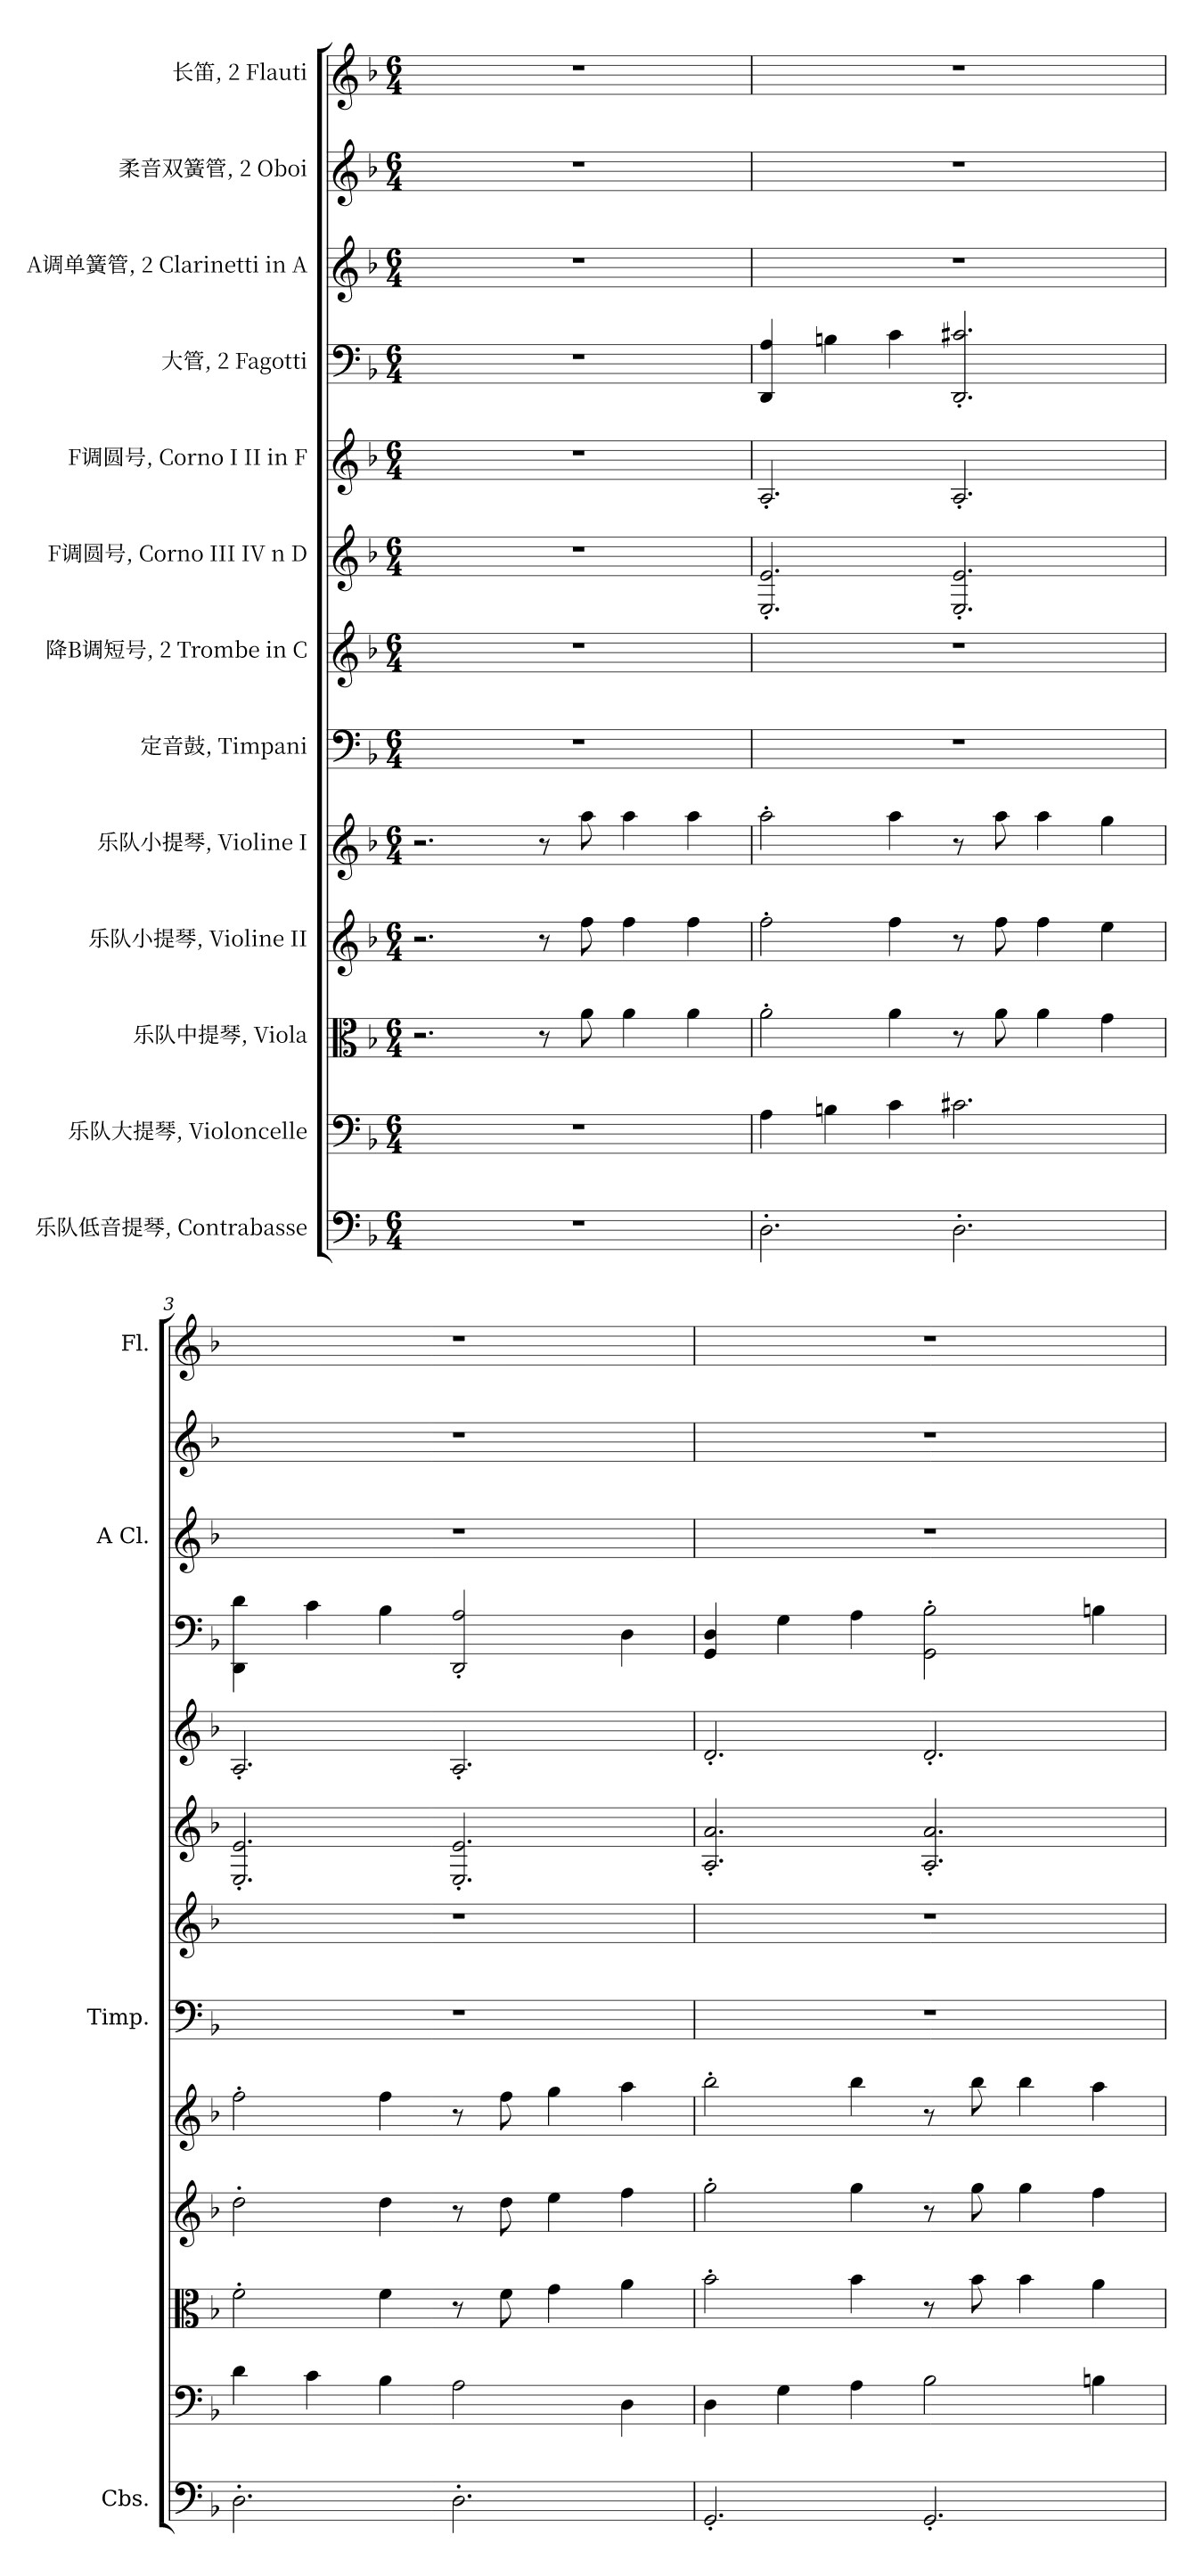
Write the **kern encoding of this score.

**kern	**kern	**kern	**kern	**kern	**kern	**kern	**kern	**kern	**kern	**kern	**kern	**kern
*part13	*part12	*part11	*part10	*part9	*part8	*part7	*part6	*part5	*part4	*part3	*part2	*part1
*staff13	*staff12	*staff11	*staff10	*staff9	*staff8	*staff7	*staff6	*staff5	*staff4	*staff3	*staff2	*staff1
*I"乐队低音提琴, Contrabasse	*I"乐队大提琴, Violoncelle	*I"乐队中提琴, Viola	*I"乐队小提琴, Violine II	*I"乐队小提琴, Violine I	*I"定音鼓, Timpani	*I"降B调短号, 2 Trombe in C	*I"F调圆号, Corno III IV n D	*I"F调圆号, Corno I II in F	*I"大管, 2 Fagotti	*I"A调单簧管, 2 Clarinetti in A	*I"柔音双簧管, 2 Oboi	*I"长笛, 2 Flauti
*I'Cbs.	*	*	*	*	*I'Timp.	*	*	*	*	*I'A Cl.	*	*I'Fl.
*clefF4	*clefF4	*clefC3	*clefG2	*clefG2	*clefF4	*clefG2	*clefG2	*clefG2	*clefF4	*clefG2	*clefG2	*clefG2
*ITrd7c12	*	*	*	*	*	*ITrd1c2	*ITrd4c7	*ITrd4c7	*	*ITrd2c3	*ITrd2c3	*
*k[b-]	*k[b-]	*k[b-]	*k[b-]	*k[b-]	*k[b-]	*k[b-e-a-]	*k[b-e-]	*k[b-e-]	*k[b-]	*k[f#c#]	*k[f#c#]	*k[b-]
*M6/4	*M6/4	*M6/4	*M6/4	*M6/4	*M6/4	*M6/4	*M6/4	*M6/4	*M6/4	*M6/4	*M6/4	*M6/4
*MM130	*MM130	*MM130	*MM130	*MM130	*MM130	*MM130	*MM130	*MM130	*MM130	*MM130	*MM130	*MM130
=1	=1	=1	=1	=1	=1	=1	=1	=1	=1	=1	=1	=1
1.r	1.r	2.r	2.r	2.r	1.r	1.r	1.r	1.r	1.r	1.r	1.r	1.r
.	.	8r	8r	8r	.	.	.	.	.	.	.	.
.	.	8a\	8ff\	8aa\	.	.	.	.	.	.	.	.
.	.	4a\	4ff\	4aa\	.	.	.	.	.	.	.	.
.	.	4a\	4ff\	4aa\	.	.	.	.	.	.	.	.
=2	=2	=2	=2	=2	=2	=2	=2	=2	=2	=2	=2	=2
*	*	*	*	*	*	*	*	*	*	*	*	*MM227
2.DD'\	4A\	2a'\	2ff'\	2aa'\	1.r	1.r	2.AA/' 2.A/'	2.D'/	4DD/ 4A/	1.r	1.r	1.r
.	4Bn\	.	.	.	.	.	.	.	4Bn\	.	.	.
.	4c\	4a\	4ff\	4aa\	.	.	.	.	4c\	.	.	.
2.DD'\	2.c#X\	8r	8r	8r	.	.	2.AA/' 2.A/'	2.D'/	2.DD/' 2.c#X/'	.	.	.
.	.	8a\	8ff\	8aa\	.	.	.	.	.	.	.	.
.	.	4a\	4ff\	4aa\	.	.	.	.	.	.	.	.
.	.	4g\	4ee\	4gg\	.	.	.	.	.	.	.	.
=3	=3	=3	=3	=3	=3	=3	=3	=3	=3	=3	=3	=3
*	*	*	*	*	*	*	*	*	*	*	*	*MM227
2.DD'\	4d\	2f'\	2dd'\	2ff'\	1.r	1.r	2.AA/' 2.A/'	2.D'/	4DD\ 4d\	1.r	1.r	1.r
.	4c\	.	.	.	.	.	.	.	4c\	.	.	.
.	4B-\	4f\	4dd\	4ff\	.	.	.	.	4B-\	.	.	.
2.DD'\	2A\	8r	8r	8r	.	.	2.AA/' 2.A/'	2.D'/	2DD/' 2A/'	.	.	.
.	.	8f\	8dd\	8ff\	.	.	.	.	.	.	.	.
.	.	4g\	4ee\	4gg\	.	.	.	.	.	.	.	.
.	4D\	4a\	4ff\	4aa\	.	.	.	.	4D\	.	.	.
!!LO:PB:g=z
=4	=4	=4	=4	=4	=4	=4	=4	=4	=4	=4	=4	=4
*	*	*	*	*	*	*	*	*	*	*	*	*MM227
2.GGG'/	4D\	2b-'\	2gg'\	2bb-'\	1.r	1.r	2.D/' 2.d/'	2.G'/	4GG/ 4D/	1.r	1.r	1.r
.	4G\	.	.	.	.	.	.	.	4G\	.	.	.
.	4A\	4b-\	4gg\	4bb-\	.	.	.	.	4A\	.	.	.
2.GGG'/	2B-\	8r	8r	8r	.	.	2.D/' 2.d/'	2.G'/	2GG\' 2B-\'	.	.	.
.	.	8b-\	8gg\	8bb-\	.	.	.	.	.	.	.	.
.	.	4b-\	4gg\	4bb-\	.	.	.	.	.	.	.	.
.	4Bn\	4a\	4ff\	4aa\	.	.	.	.	4Bn\	.	.	.
=	=	=	=	=	=	=	=	=	=	=	=	=
*-	*-	*-	*-	*-	*-	*-	*-	*-	*-	*-	*-	*-
